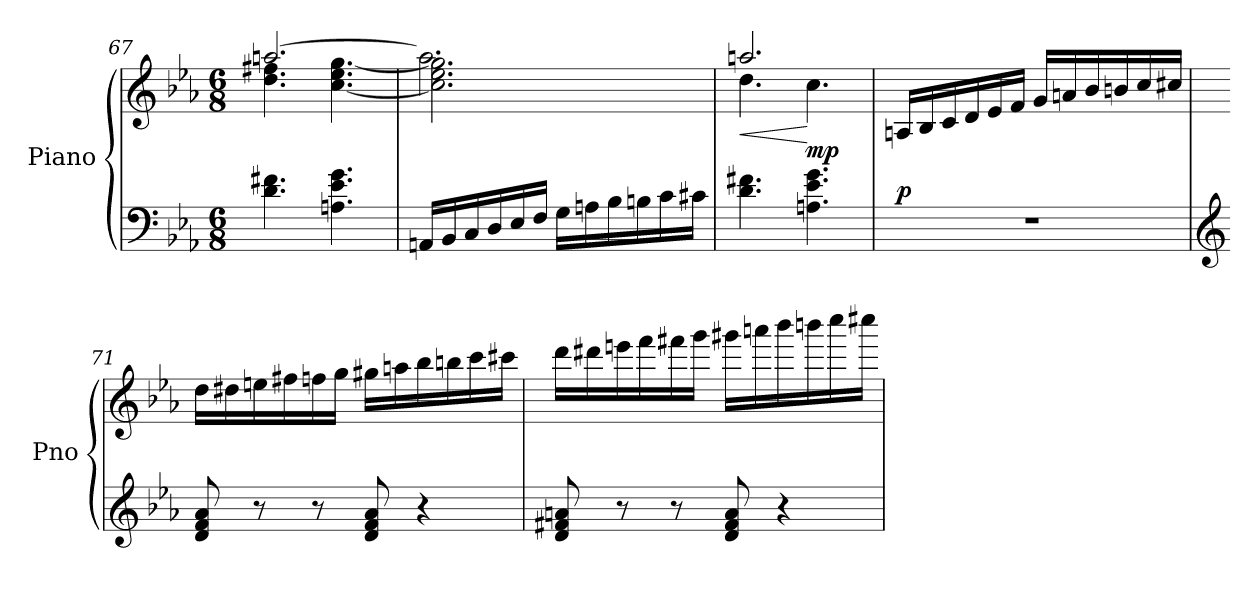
**kern	**kern	**dynam
*part1	*part1	*part1
*staff2	*staff1	*staff1/2
*I"Piano	*	*
*I'Pno	*	*
*clefF4	*clefG2	*
*k[b-e-a-]	*k[b-e-a-]	*
*M6/8	*M6/8	*
=67	=67	=67
*	*^	*
4.d\ 4.f#X\	[2.aan/	4.dd\ 4.ff#X\	.
4.An\ 4.e-\ 4.g\	.	[4.cc\ 4.ee-\ [4.gg\	.
!!LO:LB:g=z	!!
=68	=68	=68	=68
16AAn/LL	2.aa\]	2.cc\] 2.ee-\ 2.gg\]	.
16BB-/	.	.	.
16C/	.	.	.
16D/	.	.	.
16E-/	.	.	.
16F/JJ	.	.	.
16G\LL	.	.	.
16An\	.	.	.
16B-\	.	.	.
16Bn\	.	.	.
16c\	.	.	.
16c#X\JJ	.	.	.
=69	=69	=69	=69
!	!	!	!LO:HP:b
4.d\ 4.f#X\	2.aan/	4.dd\	<
!	!	!	!LO:DY:n=1:a=2
4.An\ 4.e-\ 4.g\	.	4.cc\	[ mp
=70	=70	=70	=70
!	!	!	!LO:DY:a=2
*	*v	*v	*
2.r	16An/LL	p
.	16B-/	.
.	16c/	.
.	16d/	.
.	16e-/	.
.	16f/JJ	.
.	16g/LL	.
.	16an/	.
.	16b-/	.
.	16bn/	.
.	16cc/	.
.	16cc#X/JJ	.
=71	=71	=71
*clefG2	*	*
8d/ 8f/ 8a-/	16dd\LL	.
.	16dd#X\	.
8r	16een\	.
.	16ff#X\	.
8r	16ffn\	.
.	16gg\JJ	.
8d/ 8f/ 8a-/	16gg#X\LL	.
.	16aan\	.
4r	16bb-\	.
.	16bbn\	.
.	16ccc\	.
.	16ccc#X\JJ	.
!!LO:LB:g=z
=72	=72	=72
8d/ 8f#X/ 8an/	16ddd\LL	.
.	16ddd#X\	.
8r	16eeen\	.
.	16fff\	.
8r	16fff#X\	.
.	16ggg\JJ	.
8d/ 8f#/ 8a/	16ggg#X\LL	.
.	16aaan\	.
4r	16bbb-\	.
.	16bbbn\	.
.	16cccc\	.
.	16cccc#X\JJ	.
=	=	=
*-	*-	*-
